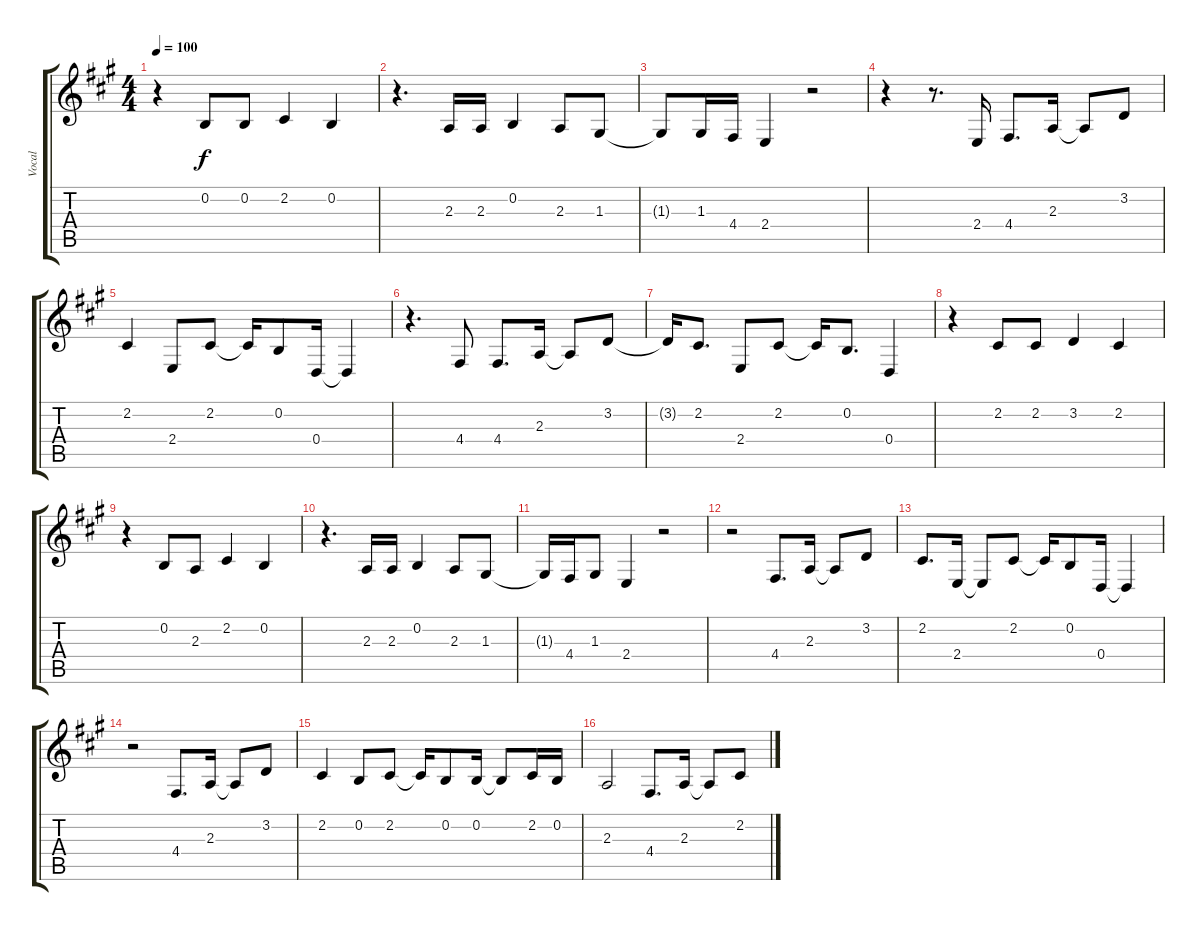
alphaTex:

\track ("Vocal" "Vocal") {instrument tenorsax}
\staff {score tabs}
\tuning (E4 B3 G3 D3 A2 E2) {hide}
\ts (4 4)
\tempo 100
\clef g2
\ks a
r.4{dy f} 0.2.8 0.2.8 2.2.4 0.2.4 |
r.4{d} 2.3.16 2.3.16 0.2.4 2.3.8 1.3.8 |
1.3{t}.8 1.3.16 4.4.16 2.4.4 r.2 |
r.4 r.8{d} 2.4.16 4.4.8{d} 2.3.16 2.3{t}.8 3.2.8 |
2.2.4 2.4.8 2.2.8 2.2{t}.16 0.2.8 0.4.16 0.4{t}.4 |
r.4{d} 4.4.8 4.4.8{d} 2.3.16 2.3{t}.8 3.2.8 |
3.2{t}.16 2.2.8{d} 2.4.8 2.2.8 2.2{t}.16 0.2.8{d} 0.4.4 |
r.4 2.2.8 2.2.8 3.2.4 2.2.4 |
r.4 0.2.8 2.3.8 2.2.4 0.2.4 |
r.4{d} 2.3.16 2.3.16 0.2.4 2.3.8 1.3.8 |
1.3{t}.16 4.4.16 1.3.8 2.4.4 r.2 |
r.2 4.4.8{d} 2.3.16 2.3{t}.8 3.2.8 |
2.2.8{d} 2.4.16 2.4{t}.8 2.2.8 2.2{t}.16 0.2.8 0.4.16 0.4{t}.4 |
r.2 4.4.8{d} 2.3.16 2.3{t}.8 3.2.8 |
2.2.4 0.2.8 2.2.8 2.2{t}.16 0.2.8 0.2.16 0.2{t}.8 2.2.16 0.2.16 |
2.3.2 4.4.8{d} 2.3.16 2.3{t}.8 2.2.8
